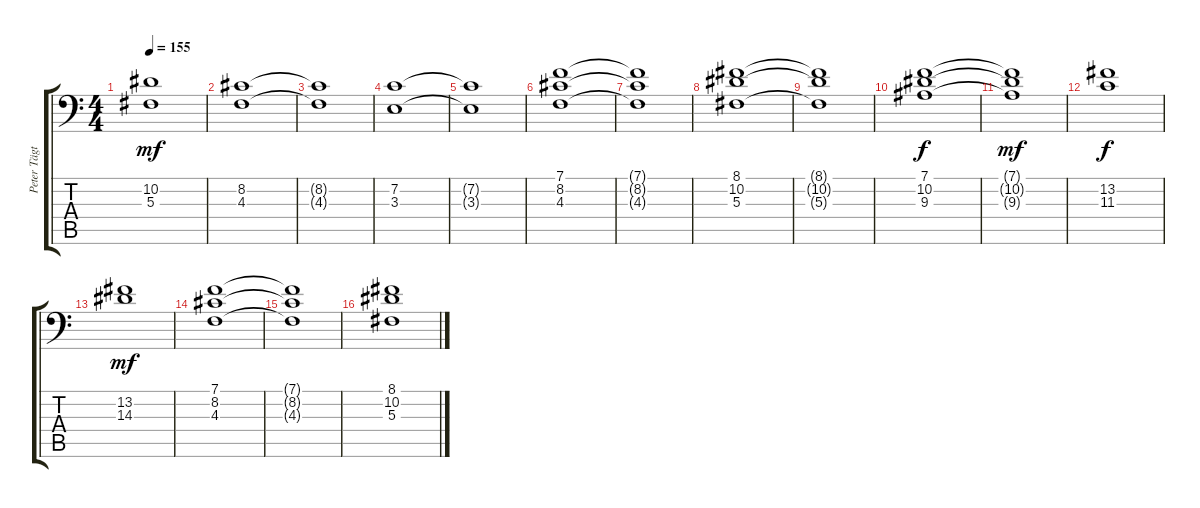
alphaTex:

\track ("Peter Tägtgren (Keyboard I)" "Peter Tägt") {instrument pad4choir}
\staff {score tabs}
\tuning (Bb3 F3 Db3 Ab2 Eb2 Bb1) {hide}
\ts (4 4)
\tempo 155
\clef f4
\ks c
(10.2{t} 5.3{t}).1{dy mf} |
(8.2 4.3).1 |
(8.2{t} 4.3{t}).1 |
(7.2 3.3).1 |
(7.2{t} 3.3{t}).1 |
(7.1 8.2 4.3).1 |
(7.1{t} 8.2{t} 4.3{t}).1 |
(8.1 10.2 5.3).1 |
(8.1{t} 10.2{t} 5.3{t}).1 |
(7.1 10.2 9.3).1{dy f} |
(7.1{t} 10.2{t} 9.3{t}).1{dy mf} |
(13.2 11.3).1{dy f} |
(13.2 14.3).1{dy mf} |
(7.1 8.2 4.3).1 |
(7.1{t} 8.2{t} 4.3{t}).1 |
(8.1 10.2 5.3).1
